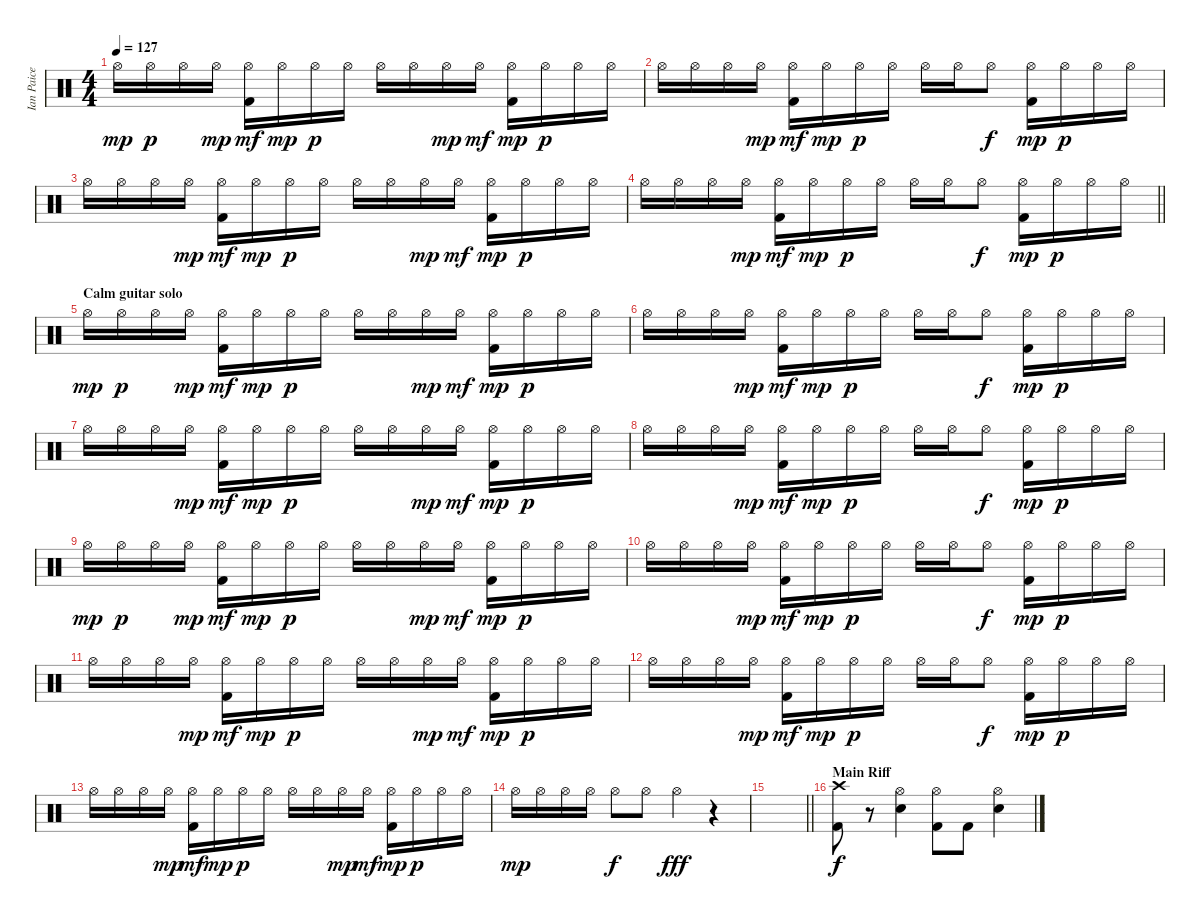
\track ("Ian Paice" "Ian Paice") {instrument percussion}
\staff {score}
\articulation defaults
\ts (4 4)
\tempo 127
\clef neutral
\ks c "Hi-Hat (open)".16{dy mp} "Hi-Hat (open)".16{dy p} "Hi-Hat (open)".16 "Hi-Hat (open)".16{dy mp}
("Hi-Hat (open)" "Kick (hit) 2").16{dy mf} "Hi-Hat (open)".16{dy mp} "Hi-Hat (open)".16{dy p} "Hi-Hat (open)".16 "Hi-Hat (open)".16 "Hi-Hat (open)".16 "Hi-Hat (open)".16{dy mp} "Hi-Hat (open)".16{dy mf} ("Hi-Hat (open)" "Kick (hit) 2").16{dy mp} "Hi-Hat (open)".16{dy p} "Hi-Hat (open)".16 "Hi-Hat (open)".16 |
"Hi-Hat (open)".16 "Hi-Hat (open)".16 "Hi-Hat (open)".16 "Hi-Hat (open)".16{dy mp} ("Hi-Hat (open)" "Kick (hit) 2").16{dy mf} "Hi-Hat (open)".16{dy mp} "Hi-Hat (open)".16{dy p} "Hi-Hat (open)".16 "Hi-Hat (open)".16 "Hi-Hat (open)".16 "Hi-Hat (open)".8{dy f} ("Hi-Hat (open)" "Kick (hit) 2").16{dy mp} "Hi-Hat (open)".16{dy p} "Hi-Hat (open)".16 "Hi-Hat (open)".16 |
"Hi-Hat (open)".16 "Hi-Hat (open)".16 "Hi-Hat (open)".16 "Hi-Hat (open)".16{dy mp} ("Hi-Hat (open)" "Kick (hit) 2").16{dy mf} "Hi-Hat (open)".16{dy mp} "Hi-Hat (open)".16{dy p} "Hi-Hat (open)".16 "Hi-Hat (open)".16 "Hi-Hat (open)".16 "Hi-Hat (open)".16{dy mp} "Hi-Hat (open)".16{dy mf} ("Hi-Hat (open)" "Kick (hit) 2").16{dy mp} "Hi-Hat (open)".16{dy p} "Hi-Hat (open)".16 "Hi-Hat (open)".16 |
\barLineRight lightlight "Hi-Hat (open)".16 "Hi-Hat (open)".16 "Hi-Hat (open)".16 "Hi-Hat (open)".16{dy mp}
("Hi-Hat (open)" "Kick (hit) 2").16{dy mf} "Hi-Hat (open)".16{dy mp} "Hi-Hat (open)".16{dy p} "Hi-Hat (open)".16 "Hi-Hat (open)".16 "Hi-Hat (open)".16 "Hi-Hat (open)".8{dy f} ("Hi-Hat (open)" "Kick (hit) 2").16{dy mp} "Hi-Hat (open)".16{dy p} "Hi-Hat (open)".16 "Hi-Hat (open)".16 |
\section ("" "Calm guitar solo")
"Hi-Hat (open)".16{dy mp} "Hi-Hat (open)".16{dy p} "Hi-Hat (open)".16 "Hi-Hat (open)".16{dy mp} ("Hi-Hat (open)" "Kick (hit) 2").16{dy mf} "Hi-Hat (open)".16{dy mp} "Hi-Hat (open)".16{dy p} "Hi-Hat (open)".16 "Hi-Hat (open)".16 "Hi-Hat (open)".16 "Hi-Hat (open)".16{dy mp} "Hi-Hat (open)".16{dy mf} ("Hi-Hat (open)" "Kick (hit) 2").16{dy mp} "Hi-Hat (open)".16{dy p} "Hi-Hat (open)".16 "Hi-Hat (open)".16 |
"Hi-Hat (open)".16 "Hi-Hat (open)".16 "Hi-Hat (open)".16 "Hi-Hat (open)".16{dy mp} ("Hi-Hat (open)" "Kick (hit) 2").16{dy mf} "Hi-Hat (open)".16{dy mp} "Hi-Hat (open)".16{dy p} "Hi-Hat (open)".16 "Hi-Hat (open)".16 "Hi-Hat (open)".16 "Hi-Hat (open)".8{dy f} ("Hi-Hat (open)" "Kick (hit) 2").16{dy mp} "Hi-Hat (open)".16{dy p} "Hi-Hat (open)".16 "Hi-Hat (open)".16 |
"Hi-Hat (open)".16 "Hi-Hat (open)".16 "Hi-Hat (open)".16 "Hi-Hat (open)".16{dy mp} ("Hi-Hat (open)" "Kick (hit) 2").16{dy mf} "Hi-Hat (open)".16{dy mp} "Hi-Hat (open)".16{dy p} "Hi-Hat (open)".16 "Hi-Hat (open)".16 "Hi-Hat (open)".16 "Hi-Hat (open)".16{dy mp} "Hi-Hat (open)".16{dy mf} ("Hi-Hat (open)" "Kick (hit) 2").16{dy mp} "Hi-Hat (open)".16{dy p} "Hi-Hat (open)".16 "Hi-Hat (open)".16 |
"Hi-Hat (open)".16 "Hi-Hat (open)".16 "Hi-Hat (open)".16 "Hi-Hat (open)".16{dy mp} ("Hi-Hat (open)" "Kick (hit) 2").16{dy mf} "Hi-Hat (open)".16{dy mp} "Hi-Hat (open)".16{dy p} "Hi-Hat (open)".16 "Hi-Hat (open)".16 "Hi-Hat (open)".16 "Hi-Hat (open)".8{dy f} ("Hi-Hat (open)" "Kick (hit) 2").16{dy mp} "Hi-Hat (open)".16{dy p} "Hi-Hat (open)".16 "Hi-Hat (open)".16 |
"Hi-Hat (open)".16{dy mp} "Hi-Hat (open)".16{dy p} "Hi-Hat (open)".16 "Hi-Hat (open)".16{dy mp} ("Hi-Hat (open)" "Kick (hit) 2").16{dy mf} "Hi-Hat (open)".16{dy mp} "Hi-Hat (open)".16{dy p} "Hi-Hat (open)".16 "Hi-Hat (open)".16 "Hi-Hat (open)".16 "Hi-Hat (open)".16{dy mp} "Hi-Hat (open)".16{dy mf} ("Hi-Hat (open)" "Kick (hit) 2").16{dy mp} "Hi-Hat (open)".16{dy p} "Hi-Hat (open)".16 "Hi-Hat (open)".16 |
"Hi-Hat (open)".16 "Hi-Hat (open)".16 "Hi-Hat (open)".16 "Hi-Hat (open)".16{dy mp} ("Hi-Hat (open)" "Kick (hit) 2").16{dy mf} "Hi-Hat (open)".16{dy mp} "Hi-Hat (open)".16{dy p} "Hi-Hat (open)".16 "Hi-Hat (open)".16 "Hi-Hat (open)".16 "Hi-Hat (open)".8{dy f} ("Hi-Hat (open)" "Kick (hit) 2").16{dy mp} "Hi-Hat (open)".16{dy p} "Hi-Hat (open)".16 "Hi-Hat (open)".16 |
"Hi-Hat (open)".16 "Hi-Hat (open)".16 "Hi-Hat (open)".16 "Hi-Hat (open)".16{dy mp} ("Hi-Hat (open)" "Kick (hit) 2").16{dy mf} "Hi-Hat (open)".16{dy mp} "Hi-Hat (open)".16{dy p} "Hi-Hat (open)".16 "Hi-Hat (open)".16 "Hi-Hat (open)".16 "Hi-Hat (open)".16{dy mp} "Hi-Hat (open)".16{dy mf} ("Hi-Hat (open)" "Kick (hit) 2").16{dy mp} "Hi-Hat (open)".16{dy p} "Hi-Hat (open)".16 "Hi-Hat (open)".16 |
"Hi-Hat (open)".16 "Hi-Hat (open)".16 "Hi-Hat (open)".16 "Hi-Hat (open)".16{dy mp} ("Hi-Hat (open)" "Kick (hit) 2").16{dy mf} "Hi-Hat (open)".16{dy mp} "Hi-Hat (open)".16{dy p} "Hi-Hat (open)".16 "Hi-Hat (open)".16 "Hi-Hat (open)".16 "Hi-Hat (open)".8{dy f} ("Hi-Hat (open)" "Kick (hit) 2").16{dy mp} "Hi-Hat (open)".16{dy p} "Hi-Hat (open)".16 "Hi-Hat (open)".16 |
"Hi-Hat (open)".16 "Hi-Hat (open)".16 "Hi-Hat (open)".16 "Hi-Hat (open)".16{dy mp} ("Hi-Hat (open)" "Kick (hit) 2").16{dy mf} "Hi-Hat (open)".16{dy mp} "Hi-Hat (open)".16{dy p} "Hi-Hat (open)".16 "Hi-Hat (open)".16 "Hi-Hat (open)".16 "Hi-Hat (open)".16{dy mp} "Hi-Hat (open)".16{dy mf} ("Hi-Hat (open)" "Kick (hit) 2").16{dy mp} "Hi-Hat (open)".16{dy p} "Hi-Hat (open)".16 "Hi-Hat (open)".16 |
"Hi-Hat (open)".16{dy mp} "Hi-Hat (open)".16 "Hi-Hat (open)".16 "Hi-Hat (open)".16 "Hi-Hat (open)".8{dy f} "Hi-Hat (open)".8 "Hi-Hat (open)".4{dy fff} r.4 |
\barLineRight lightlight
|
\section ("" "Main Riff")
("Crash high (hit)" "Kick (hit) 2").8{dy f} r.8 ("Hi-Hat (open)" "Snare (hit) 2").4 ("Hi-Hat (open)" "Kick (hit) 2").8 "Kick (hit) 2".8 ("Hi-Hat (open)" "Snare (hit) 2").4
